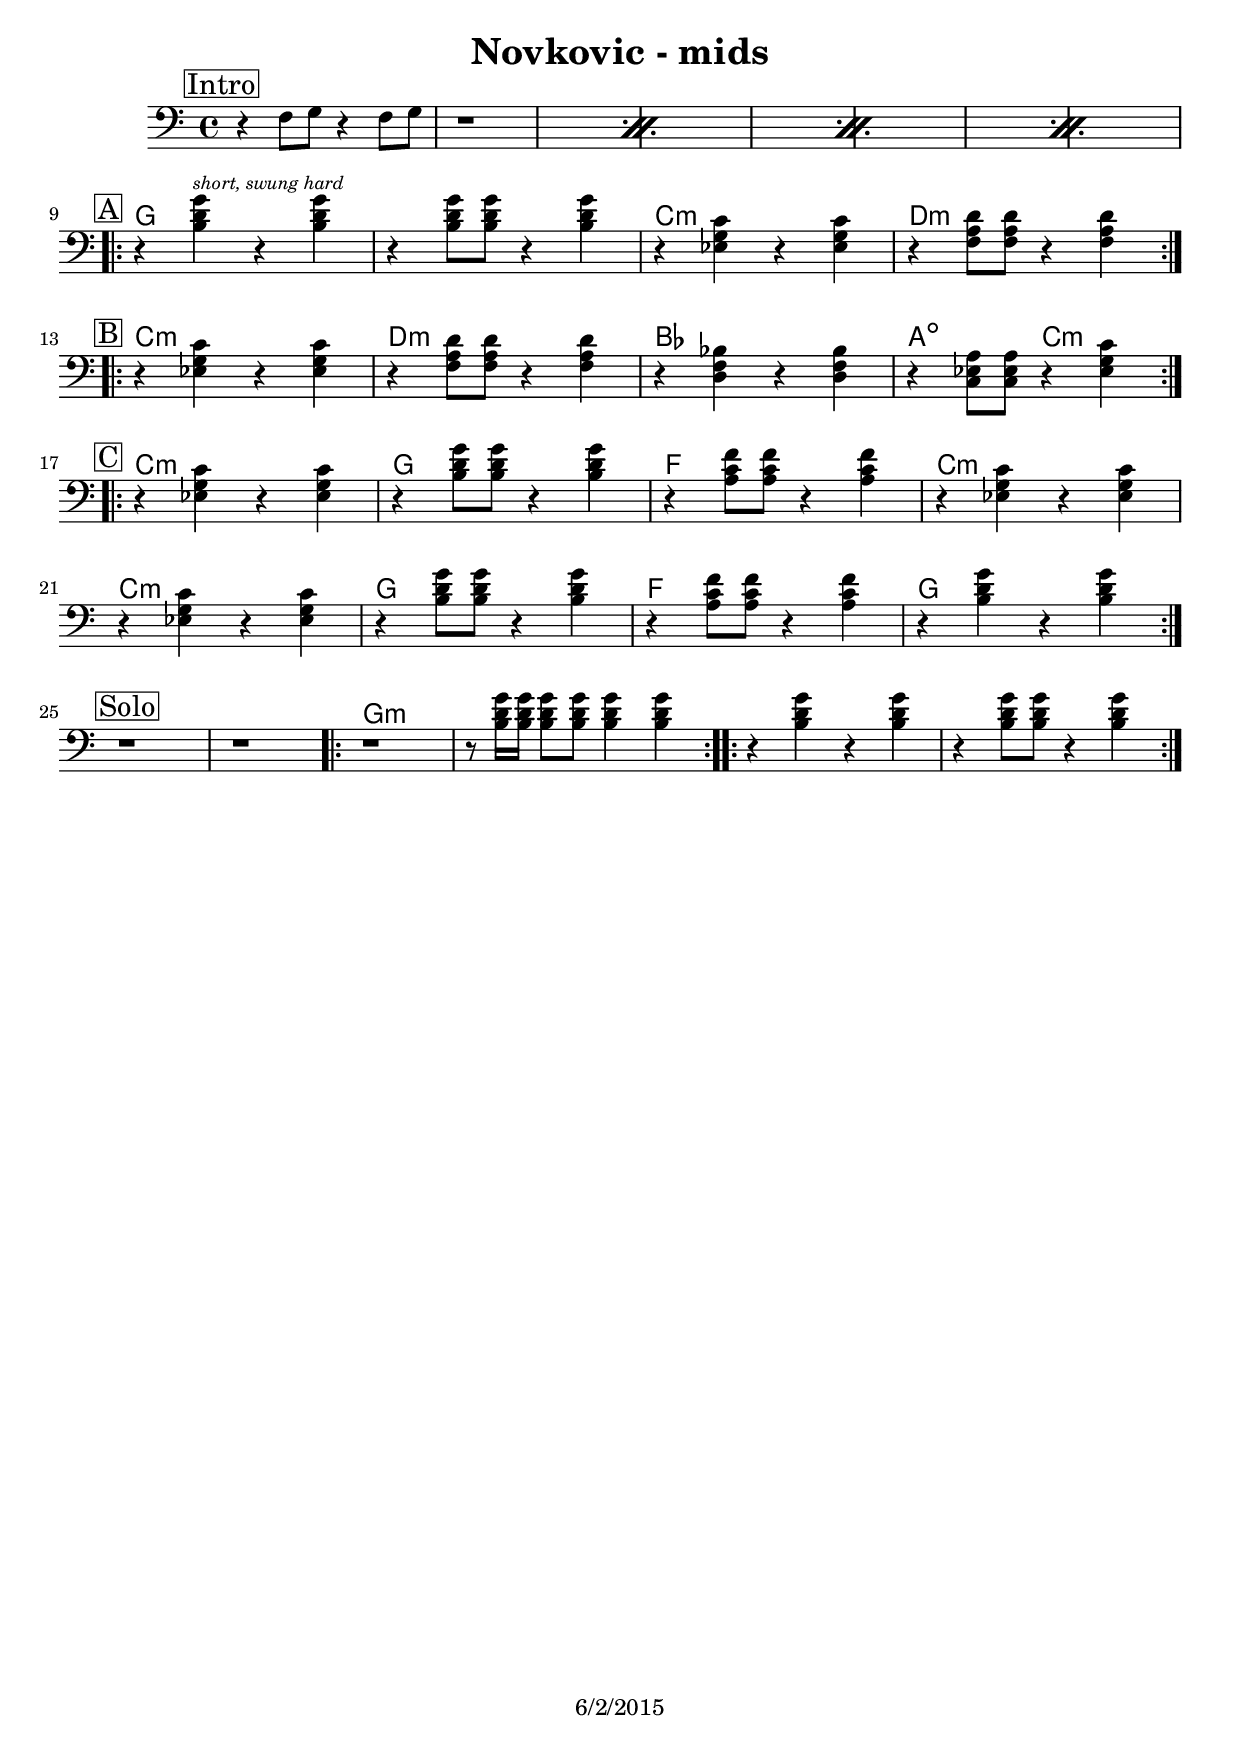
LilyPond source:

\version "2.16.2"

\header {
	title = "Novkovic - mids"
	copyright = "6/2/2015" %date of latest edits
}

slash = {
	\override NoteHead #'style = #'slash
	\override Stem #'transparent = ##t
}

noslash = {
	\revert NoteHead #'style
	\revert Stem #'transparent
}

test = { \relative c' { \tempo 4 = 80 \set Score.markFormatter = #format-mark-box-letters
	\repeat volta 2 {
	}
}
}

	
melody = { \relative c'' { \set Score.markFormatter = #format-mark-box-letters 

	\mark \markup { \box "Intro" }

	\mark \markup { \box "A" }
	\repeat volta 2 {
		}
		\alternative {
		}

}
}

midbrass = { \relative c { \set Score.markFormatter = #format-mark-box-letters 

	\mark \markup { \box "Intro" }
	\repeat percent 4 {
		r4 f8 g r4 f8 g | r1 |
		}	 \break

	\mark \markup { \box "A" }
	\repeat volta 2 {
	r4 <b d g>^\markup { \tiny \italic "short, swung hard" } r <b d g> | r <b d g>8 <b d g> r4 <b d g> |
	r4 <ees, g c> r <ees g c> | r <f a d>8 <f a d> r4 <f a d> | \break
		}

	\mark \markup { \box "B" }
	\repeat volta 2 {
	r4 <ees g c> r <ees g c> | r <f a d>8 <f a d> r4 <f a d> |
	r4 <d f bes> r <d f bes> | r <c ees a>8 <c ees a> r4 <ees g c> | \break
		}

	\mark \markup { \box "C" }
	\repeat volta 2 {
	r4 <ees g c> r <ees g c> | r <b' d g>8 <b d g> r4 <b d g> |
	r4 <a c f>8 <a c f> r4 <a c f> | r <ees g c> r4 <ees g c> | \break
	r4 <ees g c> r <ees g c> | r <b' d g>8 <b d g> r4 <b d g> |
	r4 <a c f>8 <a c f> r4 <a c f> | r <b d g> r4 <b d g> | \break
		}

	\mark \markup { \box "Solo" }
	r1 | r1 |
	\repeat volta 2 {
	r1 | r8 <b d g>16 <b d g> <b d g>8 <b d g> <b d g>4 <b d g> |
		}

	\repeat volta 2 {
	r4 <b d g> r <b d g> | r <b d g>8 <b d g> r4 <b d g> |
		}
}
}

		
changes = { \chordmode { 

% Intro
s1 | s1 | s1 | s1 | s1 | s1 | s1 | s1 |
		
% A
g1 | g | c:m | d:m |

% B
c:m | d:m | bes | a2:dim c:m |

% C
c1:m | g | f | c:m |
c1:m | g | f | g |

% Solo
s1 | s |
g1:m | g:m |
g1:m | g:m |

}
}

%{
\book {
	\score { 
	  <<
	    \new ChordNames {
		\set chordChanges = ##t
		\changes
	    }
	    \new Staff { \clef treble
		\melody
	    }
	    \new Staff { \clef bass 
		\midbrass
	    }
	  >>
	}
}
%}
\book {
	\score { 
	  <<
	    \new ChordNames {
		\set chordChanges = ##t
		\changes
	    }
	    \new Staff { \clef bass 
		\midbrass
	    }
	  >>
	}
}
%{
\book {
	\score {
	  <<
		\new Staff {
		  \set Staff.midiInstrument = #"trumpet" \unfoldRepeats
			\melody
		}
		\new Staff {
		  \set Staff.midiInstrument = #"trumpet" \unfoldRepeats
			\midbrass
		}
	  >>
		\midi { }
	}
}
\book {
	\score {
	  <<
		\new Staff {
		  \set Staff.midiInstrument = #"trumpet" \unfoldRepeats
			\test
		}
	  >>
		\midi { }
	}
}
%}
